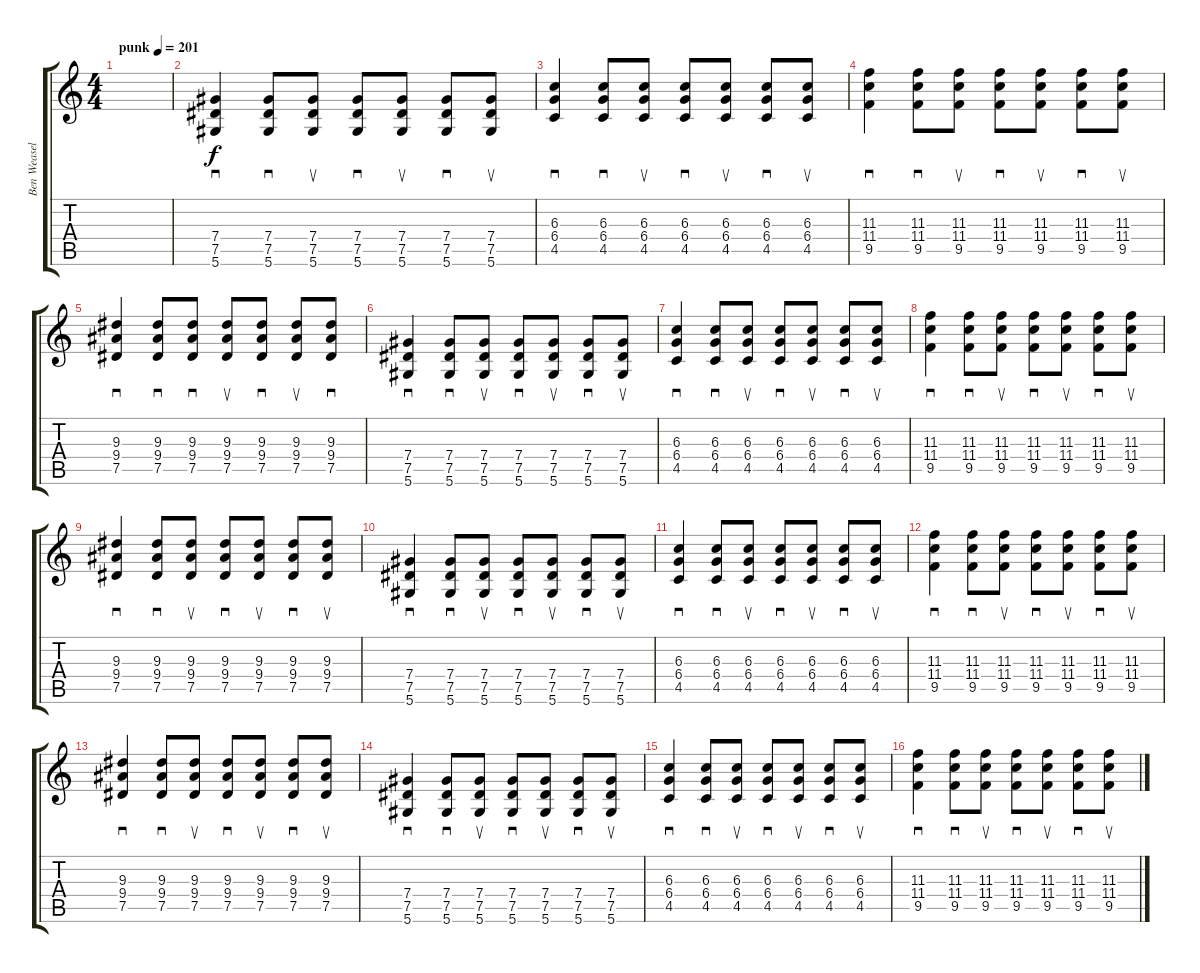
\track ("Ben Weasel" "Ben Weasel") {instrument overdrivenguitar}
\staff {score tabs}
\tuning (Eb4 Bb3 Gb3 Db3 Ab2 Eb2) {hide}
\ts (4 4)
\tempo (201 "punk")
\clef g2
\ks c
|
(7.4 7.5 5.6).4{sd} (7.4 7.5 5.6).8{sd} (7.4 7.5 5.6).8{su} (7.4 7.5 5.6).8{sd} (7.4 7.5 5.6).8{su} (7.4 7.5 5.6).8{sd} (7.4 7.5 5.6).8{su} |
(6.3 6.4 4.5).4{sd} (6.3 6.4 4.5).8{sd} (6.3 6.4 4.5).8{su} (6.3 6.4 4.5).8{sd} (6.3 6.4 4.5).8{su} (6.3 6.4 4.5).8{sd} (6.3 6.4 4.5).8{su} |
(11.3 11.4 9.5).4{sd} (11.3 11.4 9.5).8{sd} (11.3 11.4 9.5).8{su} (11.3 11.4 9.5).8{sd} (11.3 11.4 9.5).8{su} (11.3 11.4 9.5).8{sd} (11.3 11.4 9.5).8{su} |
(9.3 9.4 7.5).4{sd} (9.3 9.4 7.5).8{sd} (9.3 9.4 7.5).8{sd} (9.3 9.4 7.5).8{su} (9.3 9.4 7.5).8{sd} (9.3 9.4 7.5).8{su} (9.3 9.4 7.5).8{sd} |
(7.4 7.5 5.6).4{sd} (7.4 7.5 5.6).8{sd} (7.4 7.5 5.6).8{su} (7.4 7.5 5.6).8{sd} (7.4 7.5 5.6).8{su} (7.4 7.5 5.6).8{sd} (7.4 7.5 5.6).8{su} |
(6.3 6.4 4.5).4{sd} (6.3 6.4 4.5).8{sd} (6.3 6.4 4.5).8{su} (6.3 6.4 4.5).8{sd} (6.3 6.4 4.5).8{su} (6.3 6.4 4.5).8{sd} (6.3 6.4 4.5).8{su} |
(11.3 11.4 9.5).4{sd} (11.3 11.4 9.5).8{sd} (11.3 11.4 9.5).8{su} (11.3 11.4 9.5).8{sd} (11.3 11.4 9.5).8{su} (11.3 11.4 9.5).8{sd} (11.3 11.4 9.5).8{su} |
(9.3 9.4 7.5).4{sd} (9.3 9.4 7.5).8{sd} (9.3 9.4 7.5).8{su} (9.3 9.4 7.5).8{sd} (9.3 9.4 7.5).8{su} (9.3 9.4 7.5).8{sd} (9.3 9.4 7.5).8{su} |
(7.4 7.5 5.6).4{sd} (7.4 7.5 5.6).8{sd} (7.4 7.5 5.6).8{su} (7.4 7.5 5.6).8{sd} (7.4 7.5 5.6).8{su} (7.4 7.5 5.6).8{sd} (7.4 7.5 5.6).8{su} |
(6.3 6.4 4.5).4{sd} (6.3 6.4 4.5).8{sd} (6.3 6.4 4.5).8{su} (6.3 6.4 4.5).8{sd} (6.3 6.4 4.5).8{su} (6.3 6.4 4.5).8{sd} (6.3 6.4 4.5).8{su} |
(11.3 11.4 9.5).4{sd} (11.3 11.4 9.5).8{sd} (11.3 11.4 9.5).8{su} (11.3 11.4 9.5).8{sd} (11.3 11.4 9.5).8{su} (11.3 11.4 9.5).8{sd} (11.3 11.4 9.5).8{su} |
(9.3 9.4 7.5).4{sd} (9.3 9.4 7.5).8{sd} (9.3 9.4 7.5).8{su} (9.3 9.4 7.5).8{sd} (9.3 9.4 7.5).8{su} (9.3 9.4 7.5).8{sd} (9.3 9.4 7.5).8{su} |
(7.4 7.5 5.6).4{sd} (7.4 7.5 5.6).8{sd} (7.4 7.5 5.6).8{su} (7.4 7.5 5.6).8{sd} (7.4 7.5 5.6).8{su} (7.4 7.5 5.6).8{sd} (7.4 7.5 5.6).8{su} |
(6.3 6.4 4.5).4{sd} (6.3 6.4 4.5).8{sd} (6.3 6.4 4.5).8{su} (6.3 6.4 4.5).8{sd} (6.3 6.4 4.5).8{su} (6.3 6.4 4.5).8{sd} (6.3 6.4 4.5).8{su} |
(11.3 11.4 9.5).4{sd} (11.3 11.4 9.5).8{sd} (11.3 11.4 9.5).8{su} (11.3 11.4 9.5).8{sd} (11.3 11.4 9.5).8{su} (11.3 11.4 9.5).8{sd} (11.3 11.4 9.5).8{su}
